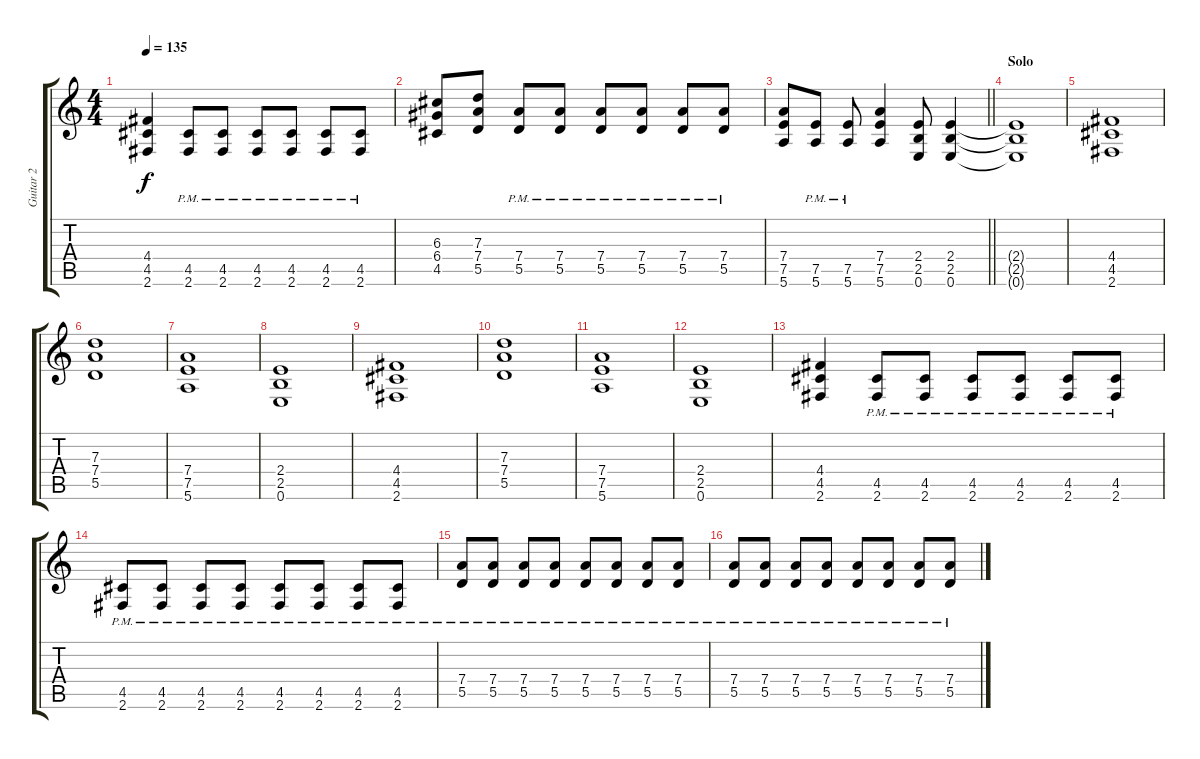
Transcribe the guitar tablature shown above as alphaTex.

\track ("Guitar 2" "Guitar 2") {instrument overdrivenguitar}
\staff {score tabs}
\tuning (E4 B3 G3 D3 A2 E2) {hide}
\ts (4 4)
\tempo 135
\clef g2
\ks c
(4.4 4.5 2.6).4{dy f} (4.5{pm} 2.6{pm}).8 (4.5{pm} 2.6{pm}).8 (4.5{pm} 2.6{pm}).8 (4.5{pm} 2.6{pm}).8 (4.5{pm} 2.6{pm}).8 (4.5{pm} 2.6{pm}).8 |
(6.3 6.4 4.5).8 (7.3 7.4 5.5).8 (7.4{pm} 5.5{pm}).8 (7.4{pm} 5.5{pm}).8 (7.4{pm} 5.5{pm}).8 (7.4{pm} 5.5{pm}).8 (7.4{pm} 5.5{pm}).8 (7.4{pm} 5.5{pm}).8 |
\barLineRight lightlight
(7.4 7.5 5.6).8 (7.5{pm} 5.6{pm}).8 (7.5{pm} 5.6{pm}).8 (7.4 7.5 5.6).4 (2.4 2.5 0.6).8 (2.4 2.5 0.6).4 |
\section ("" "Solo")
(2.4{t} 2.5{t} 0.6{t}).1 |
(4.4 4.5 2.6).1 |
(7.3 7.4 5.5).1 |
(7.4 7.5 5.6).1 |
(2.4 2.5 0.6).1 |
(4.4 4.5 2.6).1 |
(7.3 7.4 5.5).1 |
(7.4 7.5 5.6).1 |
(2.4 2.5 0.6).1 |
(4.4 4.5 2.6).4 (4.5{pm} 2.6{pm}).8 (4.5{pm} 2.6{pm}).8 (4.5{pm} 2.6{pm}).8 (4.5{pm} 2.6{pm}).8 (4.5{pm} 2.6{pm}).8 (4.5{pm} 2.6{pm}).8 |
(4.5{pm} 2.6{pm}).8 (4.5{pm} 2.6{pm}).8 (4.5{pm} 2.6{pm}).8 (4.5{pm} 2.6{pm}).8 (4.5{pm} 2.6{pm}).8 (4.5{pm} 2.6{pm}).8 (4.5{pm} 2.6{pm}).8 (4.5{pm} 2.6{pm}).8 |
(7.4{pm} 5.5{pm}).8 (7.4{pm} 5.5{pm}).8 (7.4{pm} 5.5{pm}).8 (7.4{pm} 5.5{pm}).8 (7.4{pm} 5.5{pm}).8 (7.4{pm} 5.5{pm}).8 (7.4{pm} 5.5{pm}).8 (7.4{pm} 5.5{pm}).8 |
(7.4{pm} 5.5{pm}).8 (7.4{pm} 5.5{pm}).8 (7.4{pm} 5.5{pm}).8 (7.4{pm} 5.5{pm}).8 (7.4{pm} 5.5{pm}).8 (7.4{pm} 5.5{pm}).8 (7.4{pm} 5.5{pm}).8 (7.4{pm} 5.5{pm}).8
